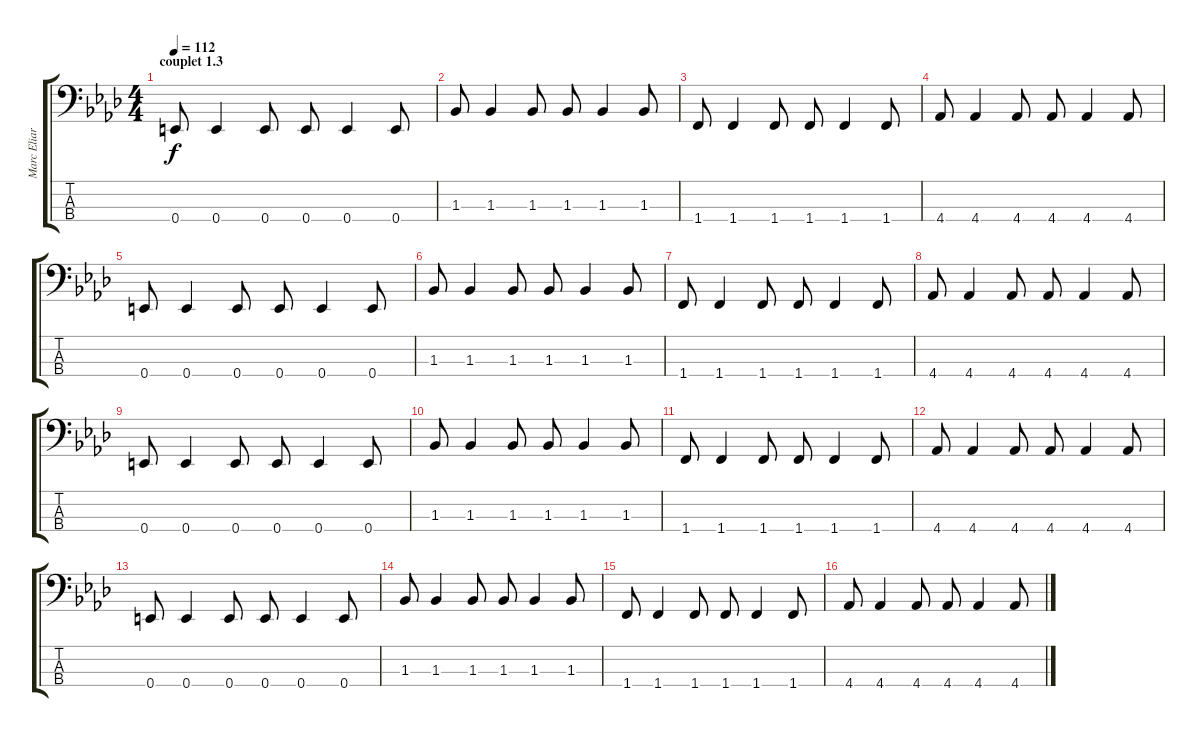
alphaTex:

\track ("Marc Eliard (basse)" "Marc Eliar") {instrument electricbassfinger}
\staff {score tabs}
\tuning (G2 D2 A1 E1) {hide}
\ts (4 4)
\section ("" "couplet 1.3")
\tempo 112
\clef f4
\ks ab
0.4.8{dy f} 0.4.4 0.4.8 0.4.8 0.4.4 0.4.8 |
1.3.8 1.3.4 1.3.8 1.3.8 1.3.4 1.3.8 |
1.4.8 1.4.4 1.4.8 1.4.8 1.4.4 1.4.8 |
4.4.8 4.4.4 4.4.8 4.4.8 4.4.4 4.4.8 |
0.4.8 0.4.4 0.4.8 0.4.8 0.4.4 0.4.8 |
1.3.8 1.3.4 1.3.8 1.3.8 1.3.4 1.3.8 |
1.4.8 1.4.4 1.4.8 1.4.8 1.4.4 1.4.8 |
4.4.8 4.4.4 4.4.8 4.4.8 4.4.4 4.4.8 |
0.4.8 0.4.4 0.4.8 0.4.8 0.4.4 0.4.8 |
1.3.8 1.3.4 1.3.8 1.3.8 1.3.4 1.3.8 |
1.4.8 1.4.4 1.4.8 1.4.8 1.4.4 1.4.8 |
4.4.8 4.4.4 4.4.8 4.4.8 4.4.4 4.4.8 |
0.4.8 0.4.4 0.4.8 0.4.8 0.4.4 0.4.8 |
1.3.8 1.3.4 1.3.8 1.3.8 1.3.4 1.3.8 |
1.4.8 1.4.4 1.4.8 1.4.8 1.4.4 1.4.8 |
4.4.8 4.4.4 4.4.8 4.4.8 4.4.4 4.4.8
